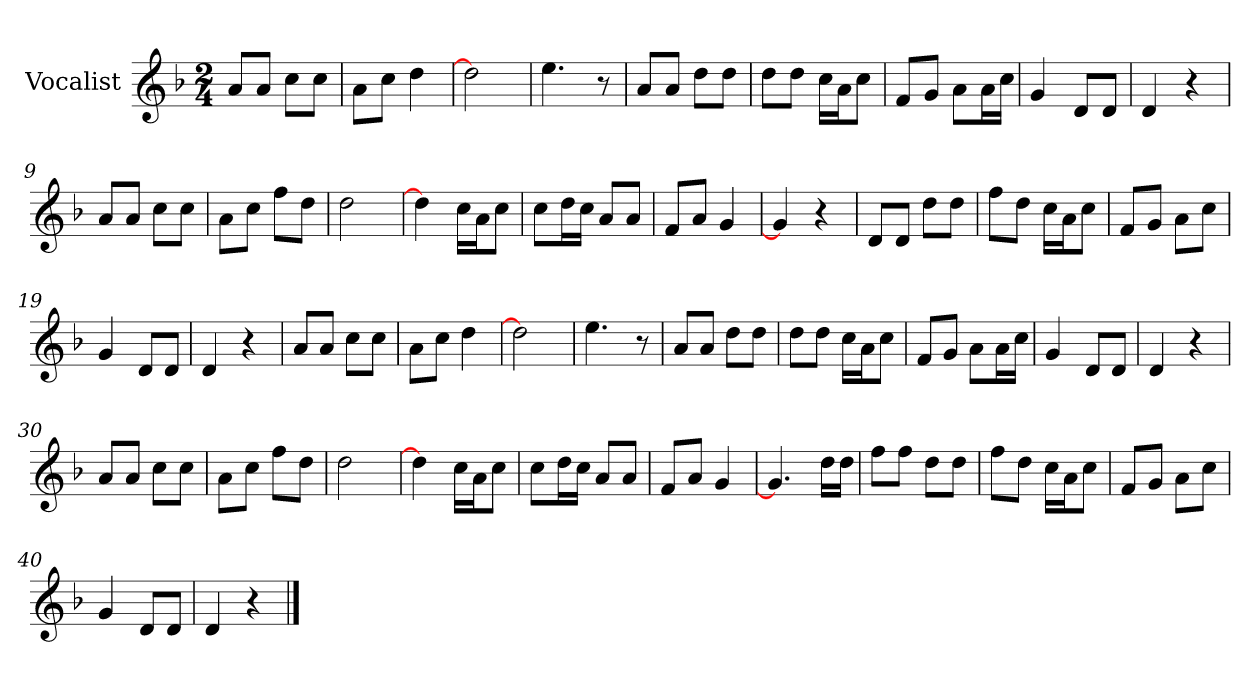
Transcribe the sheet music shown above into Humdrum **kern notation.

**kern
*part1
*staff1
*I"Vocalist
*k[b-]
*F:
*M2/4
=
8aL
8aJ
8ccL
8ccJ
=1
8aL
8ccJ
4dd
=2
2dd]
=3
4.ee
8r
=4
8aL
8aJ
8ddL
8ddJ
=5
8ddL
8ddJ
16ccLL
16aJ
8ccJ
=6
8fL
8gJ
8aL
16aL
16ccJJ
=7
4g
8dL
8dJ
=8
4d
4r
=9
8aL
8aJ
8ccL
8ccJ
=10
8aL
8ccJ
8ffL
8ddJ
=11
2dd
=12
4dd]
16ccLL
16aJ
8ccJ
=13
8ccL
16ddL
16ccJJ
8aL
8aJ
=14
8fL
8aJ
4g
=15
4g]
4r
=16
8dL
8dJ
8ddL
8ddJ
=17
8ffL
8ddJ
16ccLL
16aJ
8ccJ
=18
8fL
8gJ
8aL
8ccJ
=19
4g
8dL
8dJ
=20
4d
4r
=21
8aL
8aJ
8ccL
8ccJ
=22
8aL
8ccJ
4dd
=23
2dd]
=24
4.ee
8r
=25
8aL
8aJ
8ddL
8ddJ
=26
8ddL
8ddJ
16ccLL
16aJ
8ccJ
=27
8fL
8gJ
8aL
16aL
16ccJJ
=28
4g
8dL
8dJ
=29
4d
4r
=30
8aL
8aJ
8ccL
8ccJ
=31
8aL
8ccJ
8ffL
8ddJ
=32
2dd
=33
4dd]
16ccLL
16aJ
8ccJ
=34
8ccL
16ddL
16ccJJ
8aL
8aJ
=35
8fL
8aJ
4g
=36
4.g]
16ddLL
16ddJJ
=37
8ffL
8ffJ
8ddL
8ddJ
=38
8ffL
8ddJ
16ccLL
16aJ
8ccJ
=39
8fL
8gJ
8aL
8ccJ
=40
4g
8dL
8dJ
=41
4d
4r
==
*-
